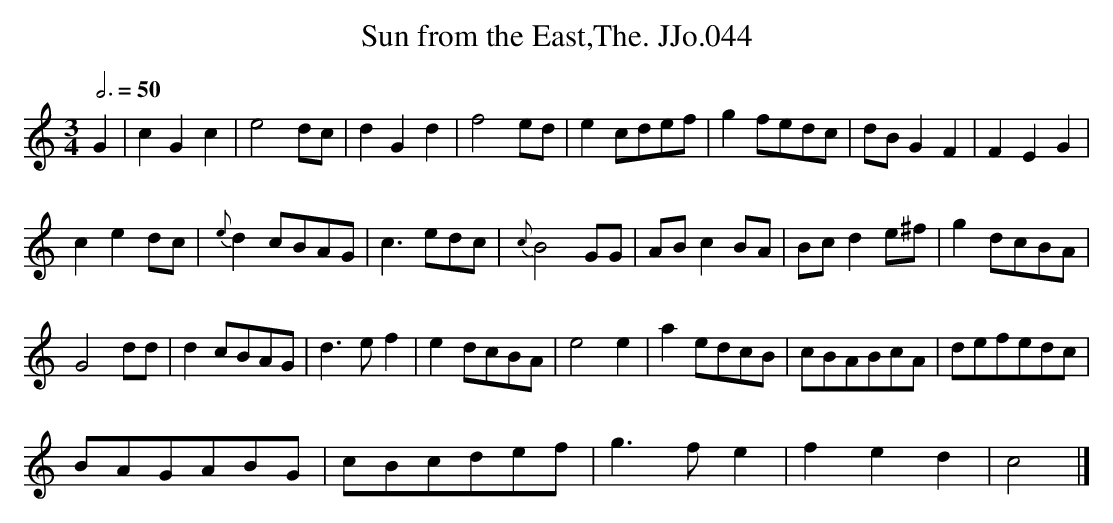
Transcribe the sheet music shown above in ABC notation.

X:1
T:Sun from the East,The. JJo.044
L:1/8
M:3/4
Q:3/4=50
K:C
G2|c2G2c2|e4dc|d2G2d2|f4ed|e2cdef|g2fedc|dB G2F2|F2E2G2|!
c2e2dc|{e}d2cBAG|c3edc|{c}B4GG|ABc2BA|Bcd2e^f|g2dcBA|!
G4dd|d2cBAG|d3ef2|e2dcBA|e4e2|a2edcB|cBABcA|defedc|!
BAGABG|cBcdef|g3fe2|f2e2d2|c4|]
